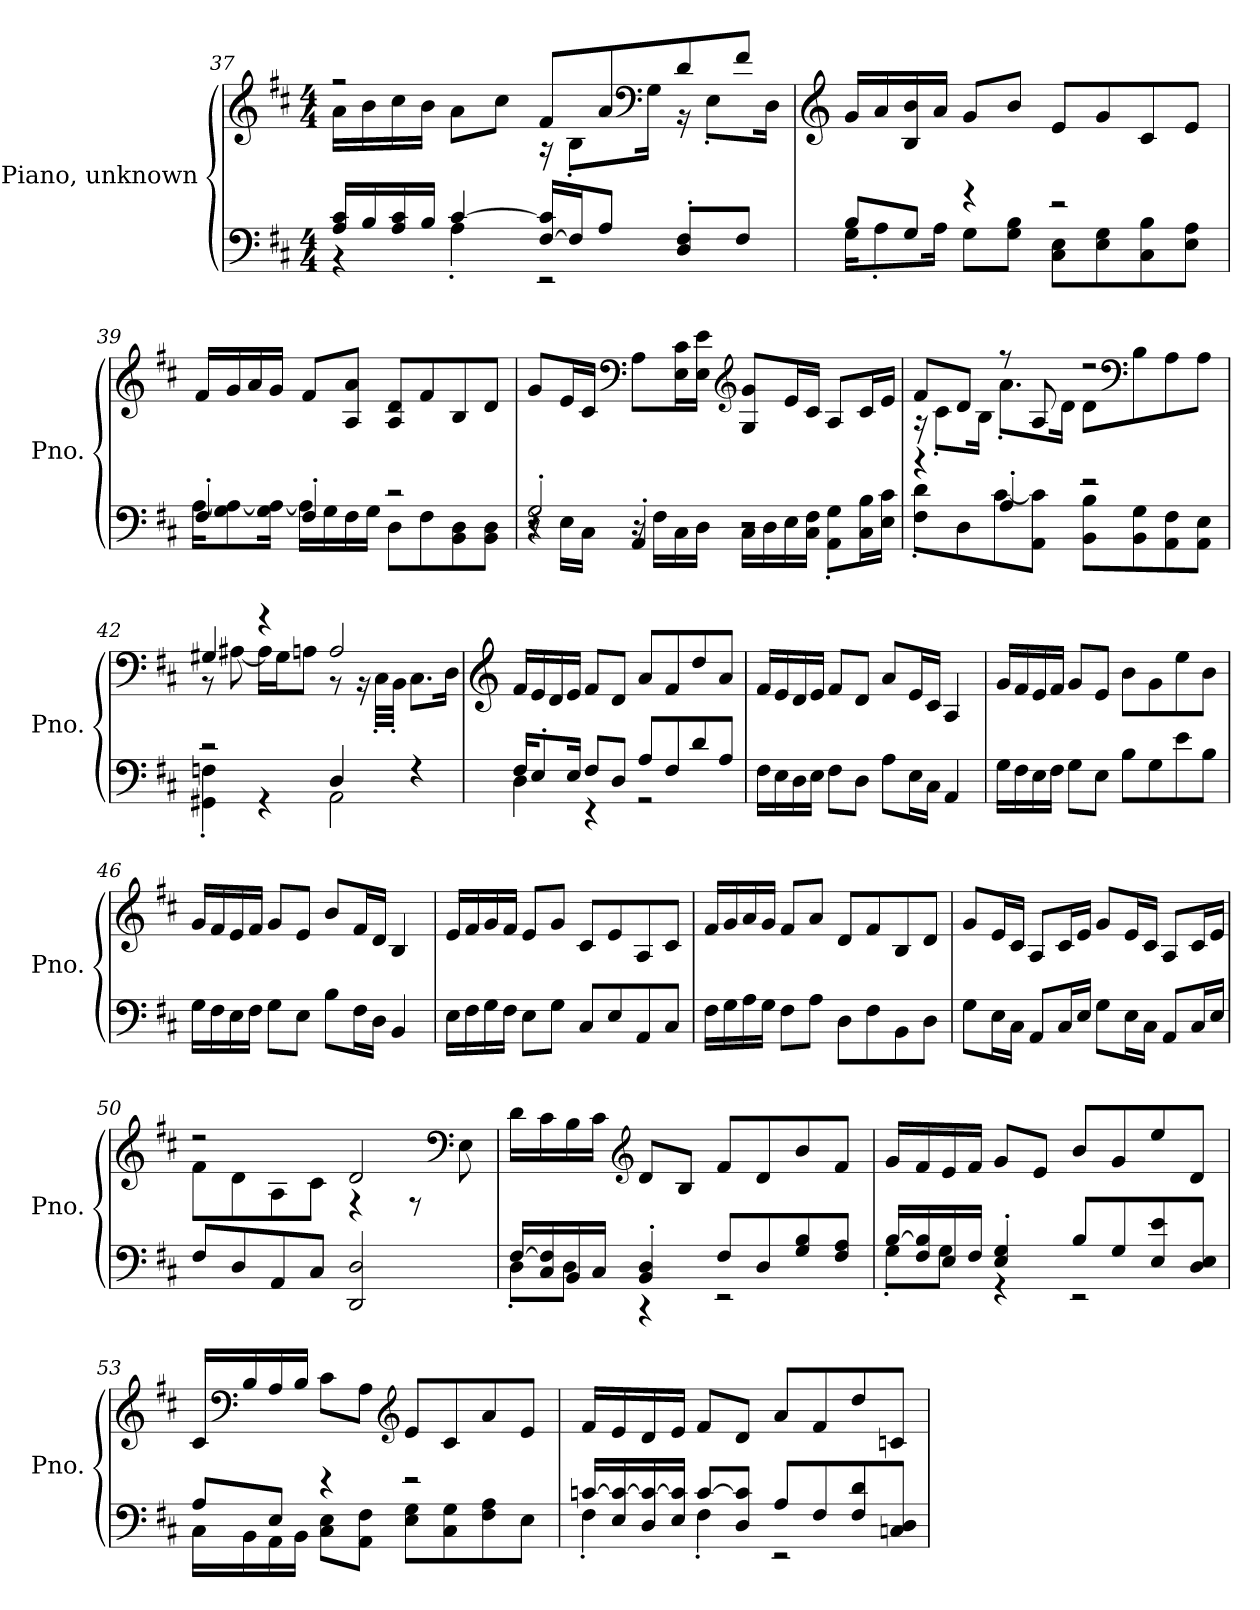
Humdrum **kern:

**kern	**kern
*part1	*part1
*staff2	*staff1
*I"Piano, unknown	*
*I'Pno.	*
!!LO:LB:g=z
*clefF4	*clefG2
*k[f#c#]	*k[f#c#]
*M4/4	*M4/4
=37	=37
*^	*^
16A/ 16c#/LL	4r	2r	16a\LL
16B/	.	.	16b\
16A/ 16c#/	.	.	16cc#\
16B/JJ	.	.	16b\JJ
[4c#/	4A'\	.	8a\L
.	.	.	8cc#\J
[16F#/ 16c#/]LL	2r	8f#/L	16r
16F#/J]	.	.	8B'\L
8A/J	.	8a/	.
*	*	*clefF4	*
.	.	.	16G\Jk
8D/' 8F#/'L	.	8d/	16r
.	.	.	8E'\L
8F#/J	.	8f#/J	.
.	.	.	16D\Jk
*	*	*v	*v
=38	=38	=38
*	*	*clefG2
8B/L	16G\KL	16g/LL
.	8A'\	16a/
8G/J	.	16B/ 16b/
.	16A\Jk	16a/JJ
4r	8G\L	8g/L
.	8G\ 8B\J	8b/J
2r	8C#\ 8E\L	8e/L
.	8E\ 8G\	8g/
.	8C#\ 8B\	8c#/
.	8E\ 8A\J	8e/J
=39	=39	=39
4F#'/	[16A\KL	16f#/LL
.	8G\ 8A\_	16g/
.	.	16a/
.	16G\ 16A\_Jk	16g/JJ
4F#'/	16A\LL]	8f#/L
.	16G\	.
.	16F#\	8A/ 8a/J
.	16G\JJ	.
2r	8D\L	8A/ 8d/L
.	8F#\	8f#/
.	8BB\ 8D\	8B/
.	8BB\ 8D\J	8d/J
!!LO:LB:g=z
=40	=40	=40
*	*^	*
2G'/	8r	4r	8g/L
.	16E\LL	.	16e/L
.	16C#\JJ	.	16c#/JJ
*	*	*	*clefF4
.	16r	4AA'/	8A\L
.	16F#\LL	.	.
.	16C#\	.	16E\ 16c#\L
.	16D\JJ	.	16E\ 16e\JJ
*	*	*	*clefG2
2r	16C#\LL	2r	8G/ 8g/L
.	16D\	.	.
.	16E\	.	16e/L
.	16C#\ 16F#\JJ	.	16c#/JJ
.	8AA\' 8G\'L	.	8A/L
.	16C#\ 16B\L	.	16c#/L
.	16E\ 16c#\JJ	.	16e/JJ
*	*v	*v	*
=41	=41	=41
*	*	*^
4r	8F#\' 8d\'L	8f#/L	16r
.	.	.	8c#'\L
.	8D\	8d/J	.
.	.	.	16B\Jk
4A'/	[8c#\	8r	8.a'\L
.	8AA\ 8c#\]J	8A/	.
.	.	.	16d\Jk
2r	8BB\ 8B\L	2r	8d\L
*	*	*clefF4	*
.	8BB\ 8G\	.	8B\
.	8AA\ 8F#\	.	8A\
.	8AA\ 8E\J	.	8A\J
!!LO:PB:g=z	!!
=42	=42	=42	=42
2r	4GG#X\' 4Fn\'	4G#X/	8r
.	.	.	[8A#X\
.	4r	4r	16A#\LL]
.	.	.	16G#\J
.	.	.	8An\J
4D/	2AA\	2A/	8r
.	.	.	16r
.	.	.	32C#'\LLL
.	.	.	32BB'\JJJ
4r	.	.	8.C#\L
.	.	.	16D\Jk
*	*	*v	*v
=43	=43	=43
*	*	*clefG2
16F#/KL	4D\	16f#/LL
8E'/	.	16e/
.	.	16d/
16E/Jk	.	16e/JJ
8F#/L	4r	8f#/L
8D/J	.	8d/J
8A/L	2r	8a/L
8F#/	.	8f#/
8d/	.	8dd/
8A/J	.	8a/J
*v	*v	*
=44	=44
16F#\LL	16f#/LL
16E\	16e/
16D\	16d/
16E\JJ	16e/JJ
8F#\L	8f#/L
8D\J	8d/J
8A\L	8a/L
16E\L	16e/L
16C#\JJ	16c#/JJ
4AA/	4A/
!!LO:LB:g=z
=45	=45
16G\LL	16g/LL
16F#\	16f#/
16E\	16e/
16F#\JJ	16f#/JJ
8G\L	8g/L
8E\J	8e/J
8B\L	8b\L
8G\	8g\
8e\	8ee\
8B\J	8b\J
=46	=46
16G\LL	16g/LL
16F#\	16f#/
16E\	16e/
16F#\JJ	16f#/JJ
8G\L	8g/L
8E\J	8e/J
8B\L	8b/L
16F#\L	16f#/L
16D\JJ	16d/JJ
4BB/	4B/
=47	=47
16E\LL	16e/LL
16F#\	16f#/
16G\	16g/
16F#\JJ	16f#/JJ
8E\L	8e/L
8G\J	8g/J
8C#/L	8c#/L
8E/	8e/
8AA/	8A/
8C#/J	8c#/J
=48	=48
16F#\LL	16f#/LL
16G\	16g/
16A\	16a/
16G\JJ	16g/JJ
8F#\L	8f#/L
8A\J	8a/J
8D\L	8d/L
8F#\	8f#/
8BB\	8B/
8D\J	8d/J
!!LO:LB:g=z
=49	=49
8G\L	8g/L
16E\L	16e/L
16C#\JJ	16c#/JJ
8AA/L	8A/L
16C#/L	16c#/L
16E/JJ	16e/JJ
8G\L	8g/L
16E\L	16e/L
16C#\JJ	16c#/JJ
8AA/L	8A/L
16C#/L	16c#/L
16E/JJ	16e/JJ
=50	=50
*	*^
8F#/L	2r	8f#\L
8D/	.	8d\
8AA/	.	8A\
8C#/J	.	8c#\J
2DD/ 2D/	2d/	4r
.	.	8r
*	*clefF4	*
.	.	8E\
*	*v	*v
=51	=51
*^	*
[16F#/LL	8D'\L	16d\LL
16C#/ 16F#/]	.	16c#\
16BB/	8D\J	16B\
16C#/JJ	.	16c#\JJ
*	*	*clefG2
4BB/' 4D/'	4r	8d/L
.	.	8B/J
8F#/L	2r	8f#/L
8D/	.	8d/
8G/ 8B/	.	8b/
8F#/ 8A/J	.	8f#/J
!!LO:LB:g=z
=52	=52	=52
[16B/LL	8G'\L	16g/LL
16F#/ 16B/]	.	16f#/
16E/	8G\J	16e/
16F#/JJ	.	16f#/JJ
4E/' 4G/'	4r	8g/L
.	.	8e/J
8B/L	2r	8b/L
8G/	.	8g/
8E/ 8e/	.	8ee/
8D/ 8E/J	.	8d/J
=53	=53	=53
8A/L	16C#\LL	16c#/LL
*	*	*clefF4
.	16BB\	16B/
8E/J	16AA\	16A/
.	16BB\JJ	16B/JJ
4r	8C#\ 8E\L	8c#\L
.	8AA\ 8F#\J	8A\J
*	*	*clefG2
2r	8E\ 8G\L	8e/L
.	8C#\ 8G\	8c#/
.	8F#\ 8A\	8a/
.	8E\J	8e/J
=54	=54	=54
[16cn/LL	4F#'\	16f#/LL
16E/ 16c/_	.	16e/
16D/ 16c/_	.	16d/
16E/ 16c/]JJ	.	16e/JJ
[8c/L	4F#'\	8f#/L
8D/ 8c/]J	.	8d/J
8A/L	2r	8a/L
8F#/	.	8f#/
8F#/ 8d/	.	8dd/
8Cn/ 8D/J	.	8cn/J
*v	*v	*
=	=
*-	*-
